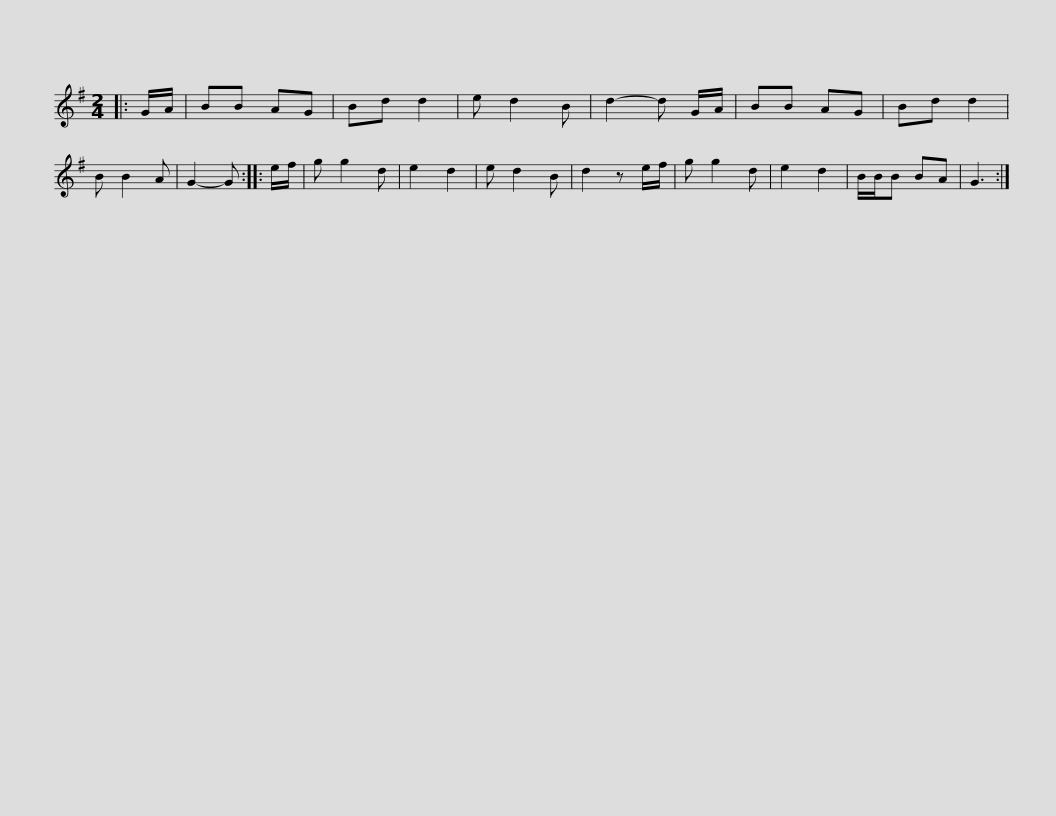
X:1
L:1/8
M:2/4
I:linebreak $
K:G
V:1 treble
V:1
|: G/A/ | BB AG | Bd d2 | e d2 B | d2- d G/A/ | %5
 BB AG | Bd d2 | B B2 A | G2- G :: e/f/ | %10
 g g2 d | e2 d2 | e d2 B |$ d2 z e/f/ | g g2 d | %15
 e2 d2 | B/B/B BA | G3 :| %18
